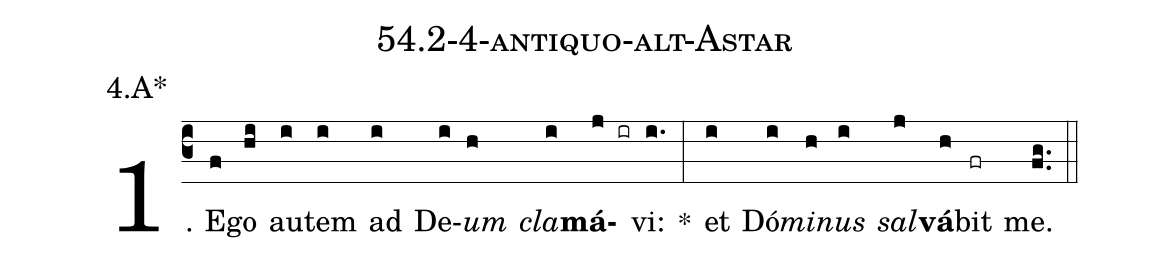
name: 54.2-4-antiquo-alt-Astar;
annotation: 4.A*;
%%
(c3)1. E(f)go(hi) au(i)tem(i) ad(i) De(i)<i>um</i>(h) <i>cla</i>(i)<b>má</b>(j ir)vi:(i.) *(:) et(i) Dó(i)<i>mi</i>(h)<i>nus</i>(i) <i>sal</i>(j)<b>vá</b>(h)bit(fr) me.(fg..) (::)


%E(i) u(h) o(i) u(j) a(h) e.(fg..) (::)
